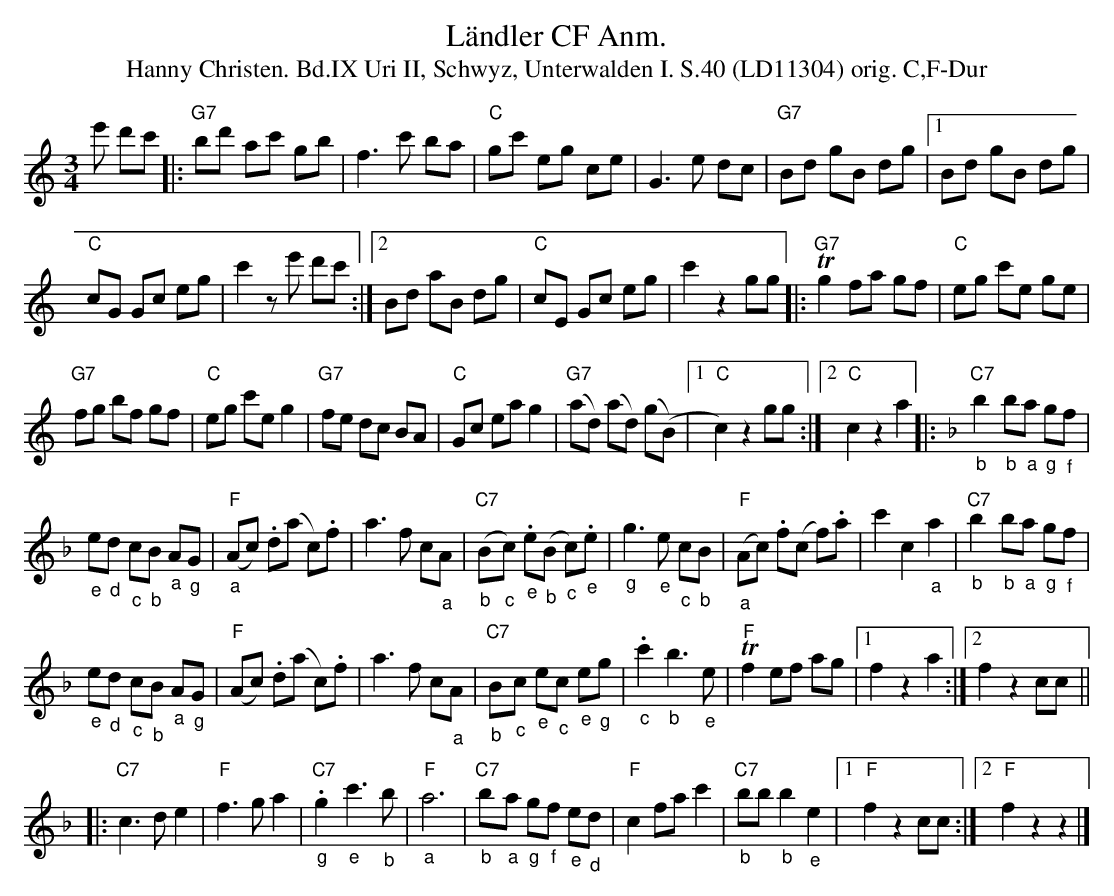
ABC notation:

X:1
T: Ländler CF Anm.
T:Hanny Christen. Bd.IX Uri II, Schwyz, Unterwalden I. S.40 (LD11304) orig. C,F-Dur
M:3/4
L:1/8
K:C
e' d'c' |: "G7"bd' ac' gb | f3c' ba | "C"gc' eg ce | G3e dc | "G7"Bd gB dg |1 Bd gB dg |
"C"cG Gc eg | c'2 ze' d'c' :|2 Bd aB dg | "C"cE Gc eg | c'2 z2 gg |: T"G7"g2 fa gf | "C"eg c'e ge |
"G7"fg bf gf | "C"eg c'e g2 | "G7"fe dc BA | "C"Gc ea g2 | "G7"(ad) (ad) (g(B) |1 "C"c2)  z2 gg :|2 "C"c2z2a2 |: [K:F] "C7""_b"b2 "_b"b"_a"a "_g"g"_f"f |
"_e"e"_d"d "_c"c"_b"B "_a"A"_g"G | "F"("_a"Ac) .d(a c).f | a3f c"_a"A | "C7"("_b"B"_c"c) ."_e"e("_b"B "_c"c)."_e"e | "_g"g3"_e"e "_c"c"_b"B | "F"("_a"Ac) .f(c f).a | c'2c2"_a"a2 | "C7""_b"b2 "_b"b"_a"a "_g"g"_f"f |
"_e"e"_d"d "_c"c"_b"B "_a"A"_g"G | "F"(Ac) .d(a c).f | a3f c"_a"A | "C7""_b"B"_c"c "_e"e"_c"c "_e"e"_g"g | ."_c"c'2 "_b"b3"_e"e | T"F"f2 ef ag |1 f2z2a2 :|2 f2z2cc ||
|: "C7"c3d e2 | "F"f3g a2 | "C7"."_g"g2 "_e"c'3"_b"b | "F""_a"a6 | "C7""_b"b"_a"a "_g"g"_f"f "_e"e"_d"d | "F"c2 fa c'2 | "C7""_b"bb "_b"b2 "_e"e2 |1 "F"f2 z2 cc :|2 "F"f2z2z2 |]
